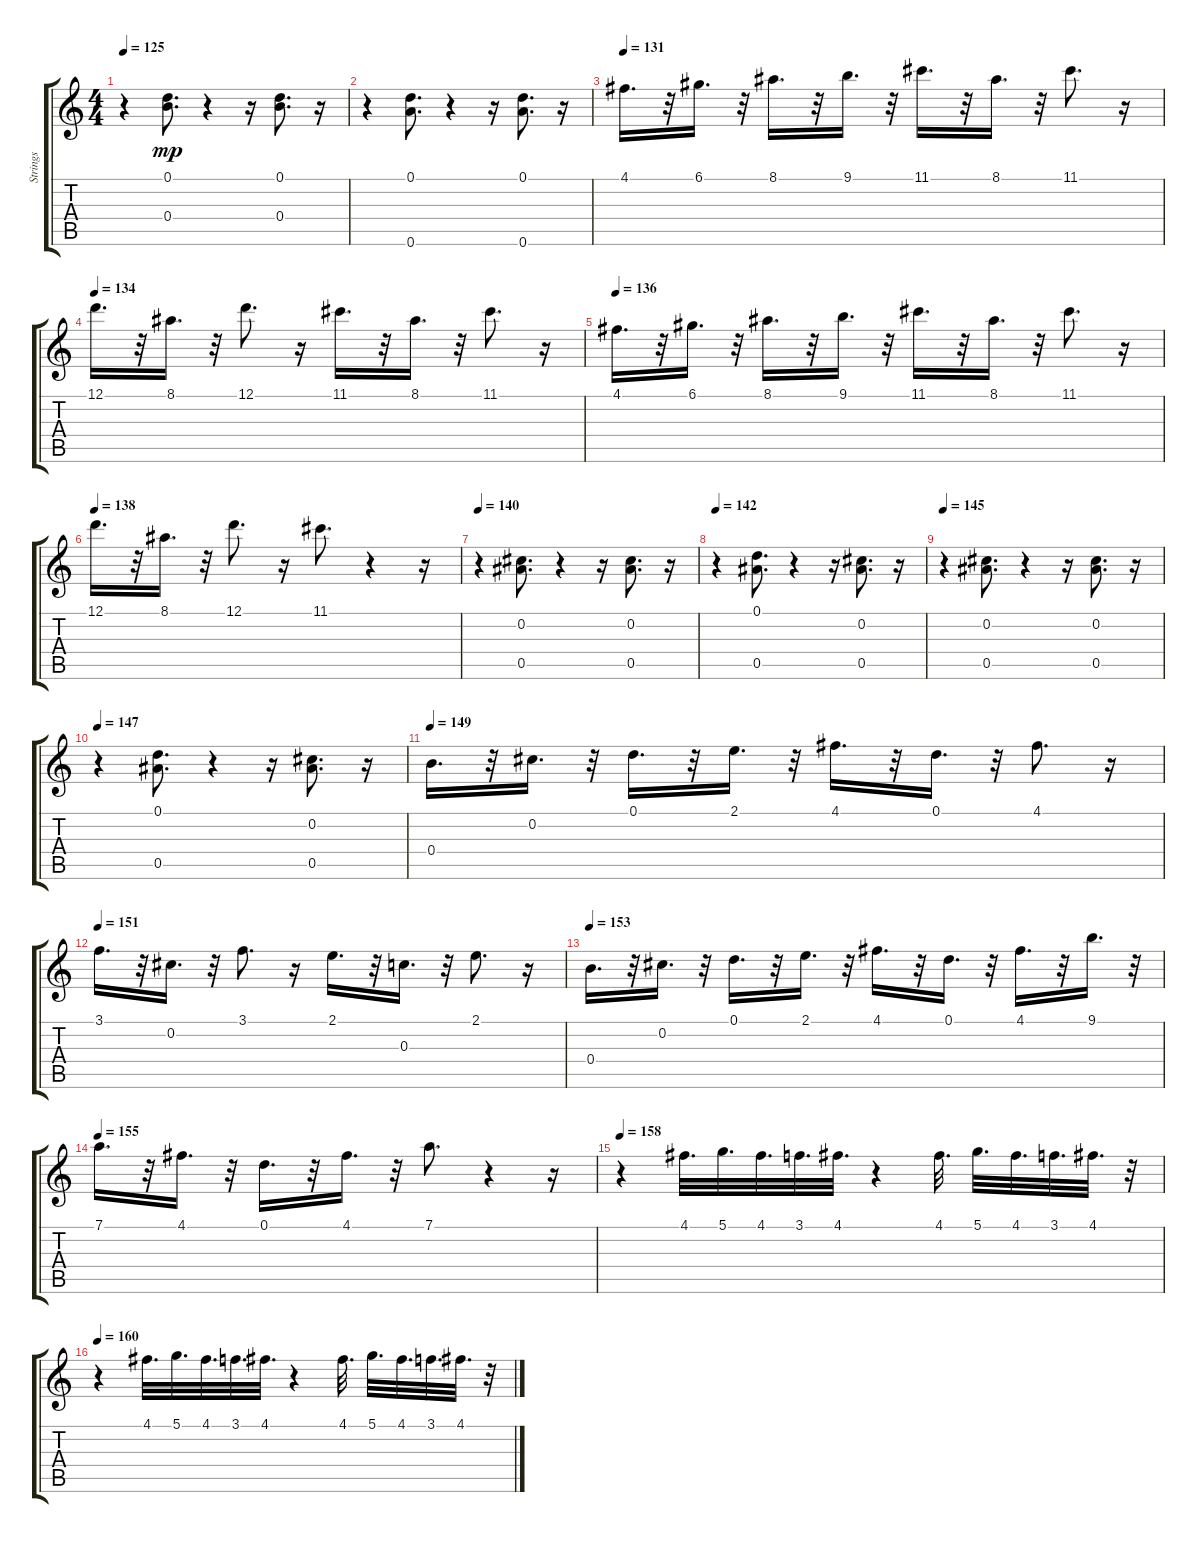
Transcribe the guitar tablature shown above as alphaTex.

\track ("Strings" "Strings") {instrument stringensemble1}
\staff {score tabs}
\tuning (D5 Db5 C5 B4 Bb4 A4) {hide}
\ts (4 4)
\tempo 125
\clef g2
\ks c
r.4{dy mp} (0.1 0.4).8{d} r.4 r.16 (0.1 0.4).8{d} r.16 |
r.4 (0.1 0.6).8{d} r.4 r.16 (0.1 0.6).8{d} r.16 |
\tempo 131
4.1.16{d} r.32 6.1.16{d} r.32 8.1.16{d} r.32 9.1.16{d} r.32 11.1.16{d} r.32 8.1.16{d} r.32 11.1.8{d} r.16 |
\tempo 134
12.1.16{d} r.32 8.1.16{d} r.32 12.1.8{d} r.16 11.1.16{d} r.32 8.1.16{d} r.32 11.1.8{d} r.16 |
\tempo 136
4.1.16{d} r.32 6.1.16{d} r.32 8.1.16{d} r.32 9.1.16{d} r.32 11.1.16{d} r.32 8.1.16{d} r.32 11.1.8{d} r.16 |
\tempo 138
12.1.16{d} r.32 8.1.16{d} r.32 12.1.8{d} r.16 11.1.8{d} r.4 r.16 |
\tempo 140
r.4 (0.2 0.5).8{d} r.4 r.16 (0.2 0.5).8{d} r.16 |
\tempo 142
r.4 (0.1 0.5).8{d} r.4 r.16 (0.2 0.5).8{d} r.16 |
\tempo 145
r.4 (0.2 0.5).8{d} r.4 r.16 (0.2 0.5).8{d} r.16 |
\tempo 147
r.4 (0.1 0.5).8{d} r.4 r.16 (0.2 0.5).8{d} r.16 |
\tempo 149
0.4.16{d} r.32 0.2.16{d} r.32 0.1.16{d} r.32 2.1.16{d} r.32 4.1.16{d} r.32 0.1.16{d} r.32 4.1.8{d} r.16 |
\tempo 151
3.1.16{d} r.32 0.2.16{d} r.32 3.1.8{d} r.16 2.1.16{d} r.32 0.3.16{d} r.32 2.1.8{d} r.16 |
\tempo 153
0.4.16{d} r.32 0.2.16{d} r.32 0.1.16{d} r.32 2.1.16{d} r.32 4.1.16{d} r.32 0.1.16{d} r.32 4.1.16{d} r.32 9.1.16{d} r.32 |
\tempo 155
7.1.16{d} r.32 4.1.16{d} r.32 0.1.16{d} r.32 4.1.16{d} r.32 7.1.8{d} r.4 r.16 |
\tempo 158
r.4 4.1.32{d} 5.1.32{d} 4.1.32{d} 3.1.32{d} 4.1.32{d} r.4 4.1.32{d} 5.1.32{d} 4.1.32{d} 3.1.32{d} 4.1.32{d} r.32 |
\tempo 160
r.4 4.1.32{d} 5.1.32{d} 4.1.32{d} 3.1.32{d} 4.1.32{d} r.4 4.1.32{d} 5.1.32{d} 4.1.32{d} 3.1.32{d} 4.1.32{d} r.32
